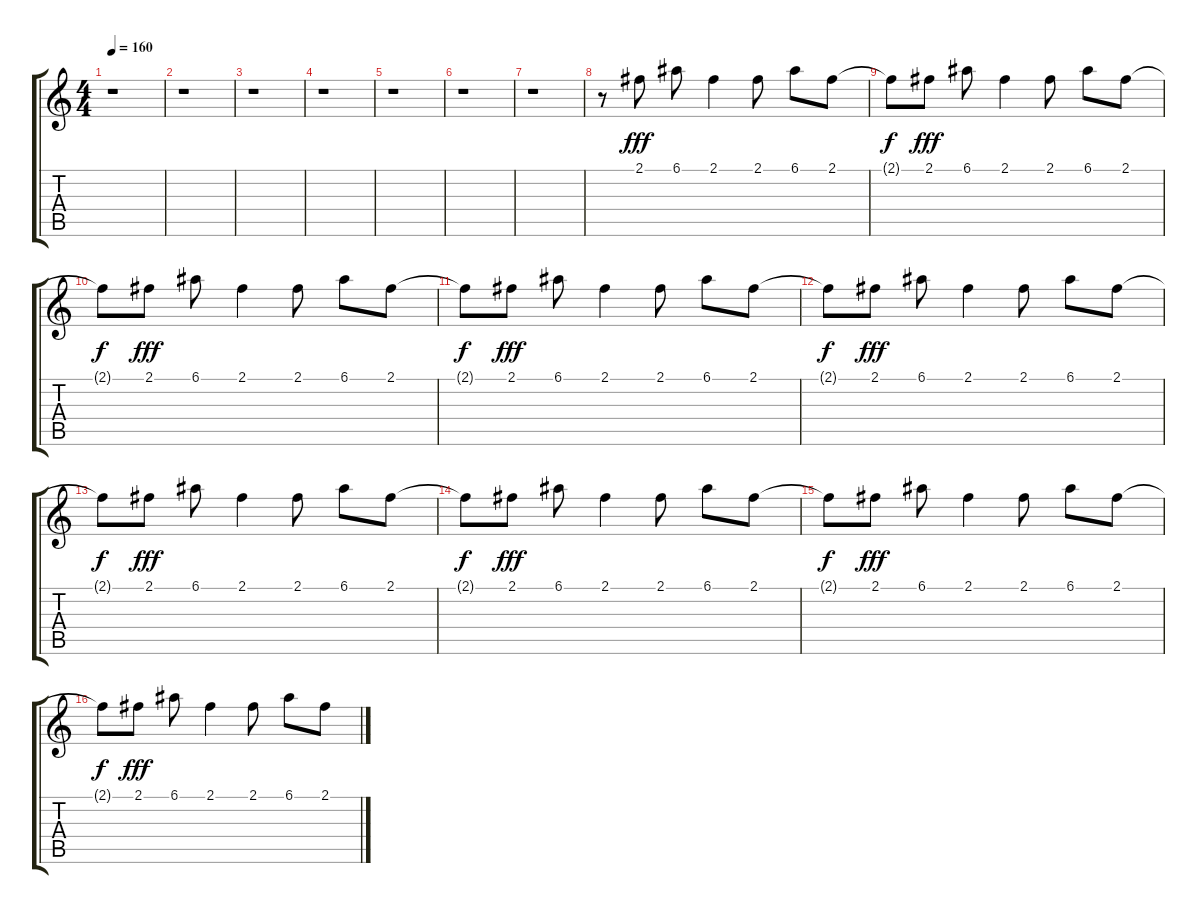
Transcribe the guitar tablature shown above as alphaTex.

\track "" {instrument overdrivenguitar}
\staff {score tabs}
\tuning (E4 B3 G3 D3 A2 E2) {hide}
\ts (4 4)
\tempo 160
\clef g2
\ks c
r.1{dy mp} |
r.1 |
r.1 |
r.1 |
r.1 |
r.1 |
r.1 |
r.8 2.1.8{dy fff} 6.1.8 2.1.4 2.1.8 6.1.8 2.1.8 |
2.1{t}.8{dy f} 2.1.8{dy fff} 6.1.8 2.1.4 2.1.8 6.1.8 2.1.8 |
2.1{t}.8{dy f} 2.1.8{dy fff} 6.1.8 2.1.4 2.1.8 6.1.8 2.1.8 |
2.1{t}.8{dy f} 2.1.8{dy fff} 6.1.8 2.1.4 2.1.8 6.1.8 2.1.8 |
2.1{t}.8{dy f} 2.1.8{dy fff} 6.1.8 2.1.4 2.1.8 6.1.8 2.1.8 |
2.1{t}.8{dy f} 2.1.8{dy fff} 6.1.8 2.1.4 2.1.8 6.1.8 2.1.8 |
2.1{t}.8{dy f} 2.1.8{dy fff} 6.1.8 2.1.4 2.1.8 6.1.8 2.1.8 |
2.1{t}.8{dy f} 2.1.8{dy fff} 6.1.8 2.1.4 2.1.8 6.1.8 2.1.8 |
2.1{t}.8{dy f} 2.1.8{dy fff} 6.1.8 2.1.4 2.1.8 6.1.8 2.1.8
